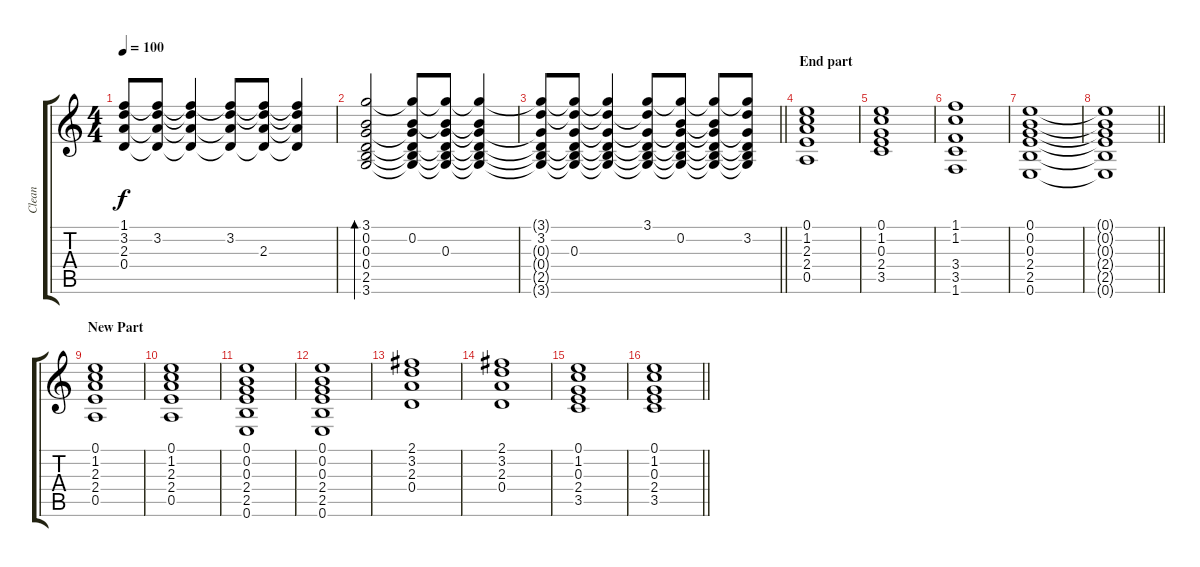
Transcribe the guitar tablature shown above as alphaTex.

\track ("Clean" "Clean") {instrument electricguitarclean}
\staff {score tabs}
\tuning (E4 B3 G3 D3 A2 E2) {hide}
\ts (4 4)
\tempo 100
\clef g2
\ks c
(1.1 3.2{t} 2.3{t} 0.4{t}).8{dy f} (1.1{t} 3.2 2.3{t} 0.4{t}).8 (1.1{t} 3.2{t} 2.3{t} 0.4{t}).4 (1.1{t} 3.2 2.3{t} 0.4{t}).8 (1.1{t} 3.2{t} 2.3 0.4{t}).8 (1.1{t} 3.2{t} 2.3{t} 0.4{t}).4 |
(3.1 0.2 0.3 0.4 2.5 3.6).2{bd 240} (3.1{t} 0.2 0.3{t} 0.4{t} 2.5{t} 3.6{t}).8 (3.1{t} 0.2{t} 0.3 0.4{t} 2.5{t} 3.6{t}).8 (3.1{t} 0.2{t} 0.3{t} 0.4{t} 2.5{t} 3.6{t}).4 |
\barLineRight lightlight
(3.1{t} 3.2 0.3{t} 0.4{t} 2.5{t} 3.6{t}).8 (3.1{t} 3.2{t} 0.3 0.4{t} 2.5{t} 3.6{t}).8 (3.1{t} 3.2{t} 0.3{t} 0.4{t} 2.5{t} 3.6{t}).4 (3.1 3.2{t} 0.3{t} 0.4{t} 2.5{t} 3.6{t}).8 (3.1{t} 0.2 0.3{t} 0.4{t} 2.5{t} 3.6{t}).8 (3.1{t} 0.2{t} 0.3{t} 0.4{t} 2.5{t} 3.6{t}).8 (3.1{t} 3.2 0.3{t} 0.4{t} 2.5{t} 3.6{t}).8 |
\section ("" "End part")
(0.1 1.2 2.3 2.4 0.5).1 |
(0.1 1.2 0.3 2.4 3.5).1 |
(1.1 1.2 3.4 3.5 1.6).1 |
(0.1 0.2 0.3 2.4 2.5 0.6).1 |
\barLineRight lightlight
(0.1{t} 0.2{t} 0.3{t} 2.4{t} 2.5{t} 0.6{t}).1 |
\section ("" "New Part")
(0.1 1.2 2.3 2.4 0.5).1 |
(0.1 1.2 2.3 2.4 0.5).1 |
(0.1 0.2 0.3 2.4 2.5 0.6).1 |
(0.1 0.2 0.3 2.4 2.5 0.6).1 |
(2.1 3.2 2.3 0.4).1 |
(2.1 3.2 2.3 0.4).1 |
(0.1 1.2 0.3 2.4 3.5).1 |
\barLineRight lightlight
(0.1 1.2 0.3 2.4 3.5).1
